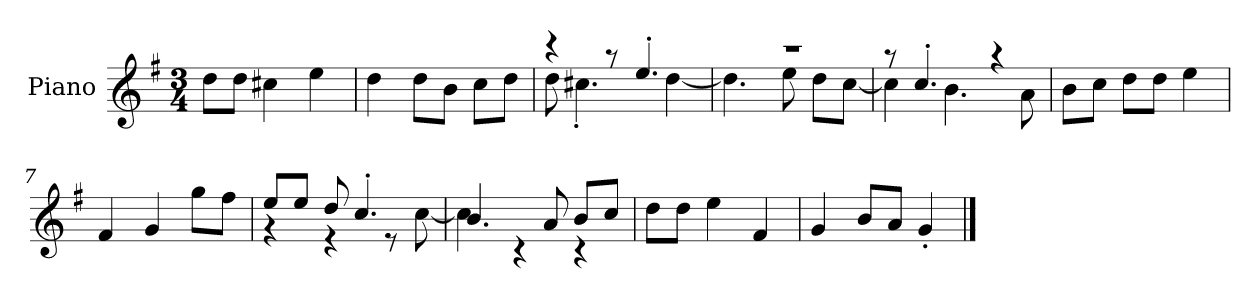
**kern
*part1
*staff1
*I"Piano
*I'P-no
*clefG2
*k[f#]
*M3/4
*MM173
=1
8dd\L
8dd\J
4cc#X\
4ee\
=2
4dd\
8dd\L
8b\J
8cc\L
8dd\J
=3
*^
4r	8dd\
.	4.cc#X'\
8r	.
4.ee'/	.
.	[4dd\
=4	=4
2.r	4.dd\]
.	8ee\
.	8dd\L
.	[8cc\J
=5	=5
8r	4cc\]
4.cc'/	.
.	4.b\
4r	.
.	8a\
*v	*v
=6
8b\L
8cc\J
8dd\L
8dd\J
4ee\
=7
4f#/
4g/
8gg\L
8ff#\J
!!LO:LB:g=z
=8
*^
8ee/L	4r
8ee/J	.
8dd/	4r
4.cc'/	.
.	8r
.	[8cc\
=9	=9
4.b/	4cc\]
.	4r
8a/	.
8b/L	4r
8cc/J	.
*v	*v
=10
8dd\L
8dd\J
4ee\
4f#/
=11
4g/
8b/L
8a/J
4g'/
==
*-
